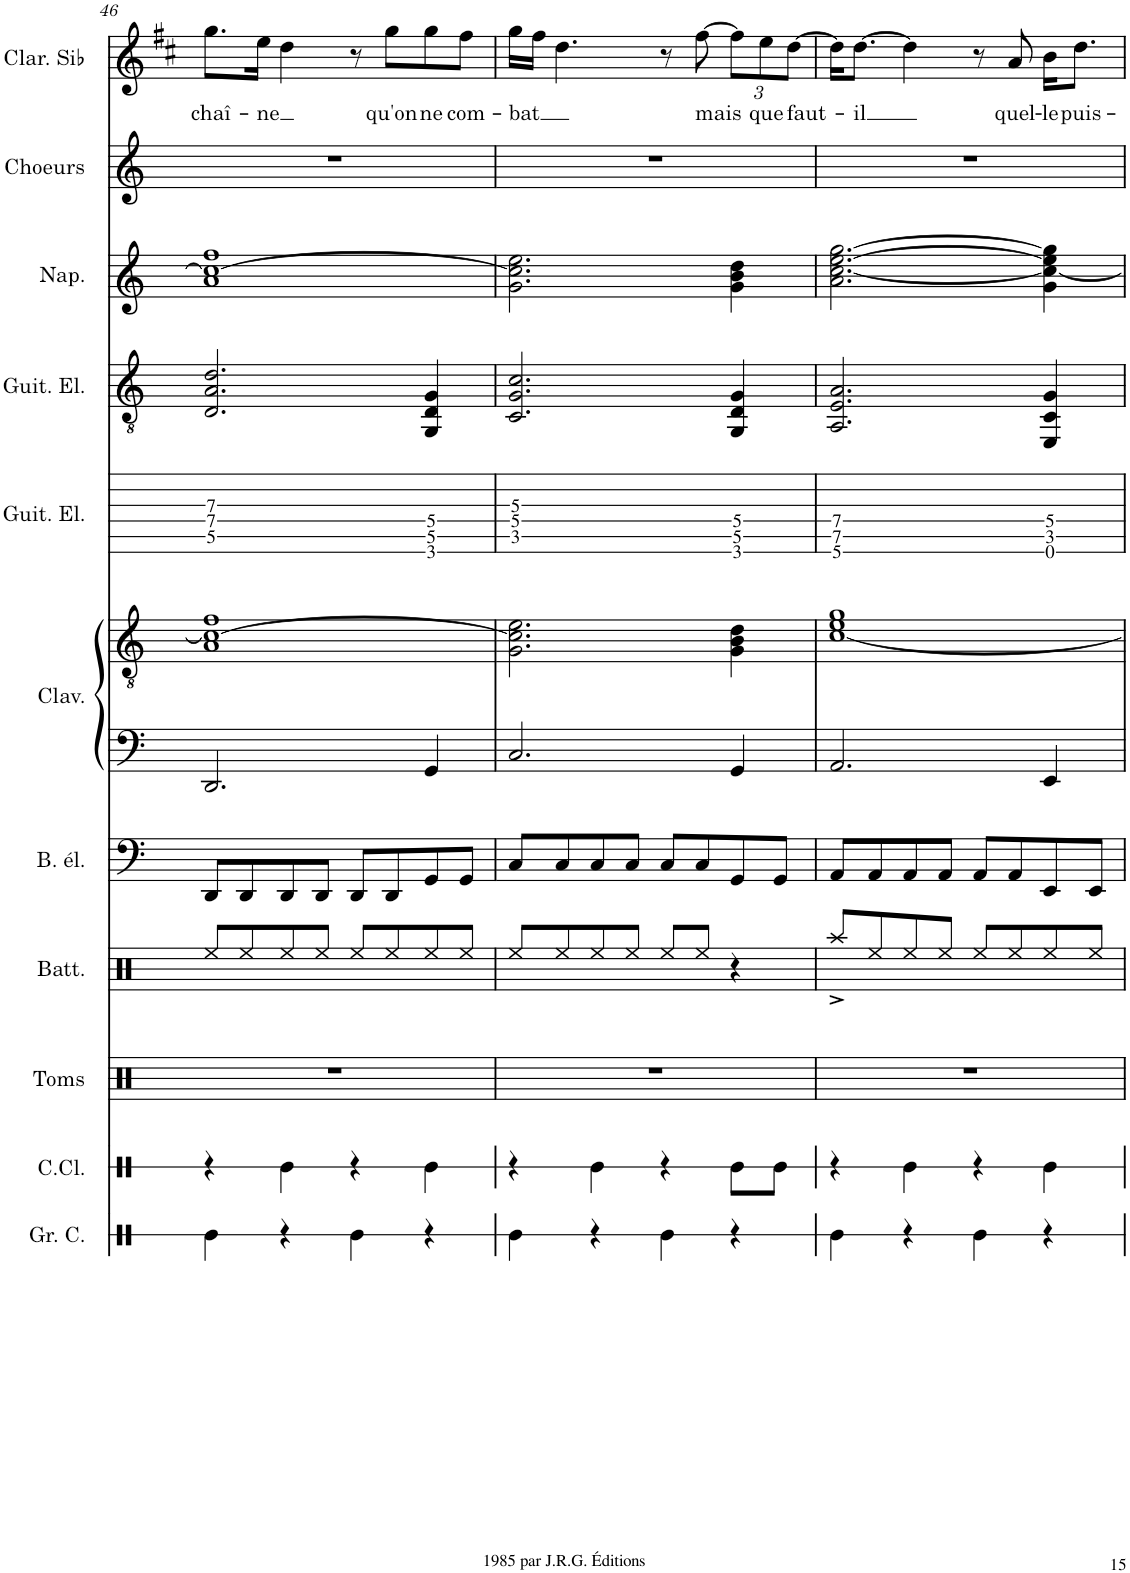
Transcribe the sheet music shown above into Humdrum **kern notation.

**kern	**kern	**kern	**kern	**kern	**kern	**kern	**kern	**kern	**kern	**kern	**kern	**text
*part11	*part10	*part9	*part8	*part7	*part6	*part6	*part5	*part4	*part3	*part2	*part1	*part1
*staff12	*staff11	*staff10	*staff9	*staff8	*staff7	*staff6	*staff5	*staff4	*staff3	*staff2	*staff1	*staff1
*I"Grosse caisse	*I"Caisse claire	*I"Toms	*I"Batterie	*I"Basse électrique	*I"Clavier	*	*I"Guitare électrique	*I"Guitare électrique	*I"Nappes	*I"Choeurs	*I"Clarinette en Sib	*
*I'Gr. C.	*I'C.Cl.	*I'Toms	*I'Batt.	*I'B. él.	*I'Clav.	*	*I'Guit. El.	*I'Guit. El.	*I'Nap.	*I'Choeurs	*I'Clar. Sib	*
!!LO:PB:g=z
*clefX	*clefX	*clefX	*clefX	*clefF4	*clefF4	*clefGv2	*	*clefGv2	*clefG2	*clefG2	*clefG2	*
*	*	*	*	*	*	*	*	*	*	*	*Trd1c2	*
*k[]	*k[]	*k[]	*k[]	*k[]	*k[]	*k[]	*k[]	*k[]	*k[]	*k[]	*k[f#c#]	*
*M4/4	*M4/4	*M4/4	*M4/4	*M4/4	*M4/4	*M4/4	*M4/4	*M4/4	*M4/4	*M4/4	*M4/4	*
=46	=46	=46	=46	=46	=46	=46	=46	=46	=46	=46	=46	=46
!	!	!	!	!	!	!	!	!	!	!	!	!LO:LY:b
4Re\	4r	1r	8Ree/L	8DD/L	2.DD/	1A 1c_ 1f	2.D 2.A 2.d	2.D/ 2.A/ 2.d/	1a 1cc_ 1ff	1r	8.gg\L	chaî-
.	.	.	8Ree/	8DD/	.	.	.	.	.	.	.	.
!	!	!	!	!	!	!	!	!	!	!	!	!LO:LY:b
.	.	.	.	.	.	.	.	.	.	.	16ee\Jk	-ne
4r	4Re\	.	8Ree/	8DD/	.	.	.	.	.	.	4dd\	.
.	.	.	8Ree/J	8DD/J	.	.	.	.	.	.	.	.
4Re\	4r	.	8Ree/L	8DD/L	.	.	.	.	.	.	8r	.
!	!	!	!	!	!	!	!	!	!	!	!	!LO:LY:b
.	.	.	8Ree/	8DD/	.	.	.	.	.	.	8gg\L	qu'on
!	!	!	!	!	!	!	!	!	!	!	!	!LO:LY:b
4r	4Re\	.	8Ree/	8GG/	4GG/	.	4GG 4D 4G	4GG/ 4D/ 4G/	.	.	8gg\	ne
!	!	!	!	!	!	!	!	!	!	!	!	!LO:LY:b
.	.	.	8Ree/J	8GG/J	.	.	.	.	.	.	8ff#\J	com-
=47	=47	=47	=47	=47	=47	=47	=47	=47	=47	=47	=47	=47
!	!	!	!	!	!	!	!	!	!	!	!	!LO:LY:b
4Re\	4r	1r	8Ree/L	8C/L	2.C/	2.G\ 2.c\] 2.e\	2.C 2.G 2.c	2.C/ 2.G/ 2.c/	2.g\ 2.cc\] 2.ee\	1r	16gg\LL	-bat
.	.	.	.	.	.	.	.	.	.	.	16ff#\JJ	.
.	.	.	8Ree/	8C/	.	.	.	.	.	.	4.dd\	.
4r	4Re\	.	8Ree/	8C/	.	.	.	.	.	.	.	.
.	.	.	8Ree/J	8C/J	.	.	.	.	.	.	.	.
4Re\	4r	.	8Ree/L	8C/L	.	.	.	.	.	.	8r	.
!	!	!	!	!	!	!	!	!	!	!	!	!LO:LY:b
.	.	.	8Ree/J	8C/	.	.	.	.	.	.	[8ff#\	mais
*	*	*	*	*	*	*	*	*	*	*	*Xbrackettup	*
4r	8Re\L	.	4r	8GG/	4GG/	4G\ 4B\ 4d\	4GG 4D 4G	4GG/ 4D/ 4G/	4g\ 4b\ 4dd\	.	12ff#\L]	.
!	!	!	!	!	!	!	!	!	!	!	!	!LO:LY:b
.	.	.	.	.	.	.	.	.	.	.	12ee\	que
.	8Re\J	.	.	8GG/J	.	.	.	.	.	.	.	.
!	!	!	!	!	!	!	!	!	!	!	!	!LO:LY:b
.	.	.	.	.	.	.	.	.	.	.	[12dd\J	faut-
=48	=48	=48	=48	=48	=48	=48	=48	=48	=48	=48	=48	=48
4Re\	4r	1r	8Raa^/L	8AA/L	2.AA/	[1c 1e 1g	2.AA 2.E 2.A	2.AA/ 2.E/ 2.A/	2.a\ [2.cc\ [2.ee\ [2.gg\	1r	16dd\KL]	.
!	!	!	!	!	!	!	!	!	!	!	!	!LO:LY:b
.	.	.	.	.	.	.	.	.	.	.	[8.dd\J	-il
.	.	.	8Ree/	8AA/	.	.	.	.	.	.	.	.
4r	4Re\	.	8Ree/	8AA/	.	.	.	.	.	.	4dd\]	.
.	.	.	8Ree/J	8AA/J	.	.	.	.	.	.	.	.
4Re\	4r	.	8Ree/L	8AA/L	.	.	.	.	.	.	8r	.
!	!	!	!	!	!	!	!	!	!	!	!	!LO:LY:b
.	.	.	8Ree/	8AA/	.	.	.	.	.	.	8a/	quel-
!	!	!	!	!	!	!	!	!	!	!	!	!LO:LY:b
4r	4Re\	.	8Ree/	8EE/	4EE/	.	4EE 4C 4G	4EE/ 4C/ 4G/	4g\ 4cc\_ 4ee\] 4gg\]	.	16b\KL	-le
!	!	!	!	!	!	!	!	!	!	!	!	!LO:LY:b
.	.	.	.	.	.	.	.	.	.	.	8.dd\J	puis-
.	.	.	8Ree/J	8EE/J	.	.	.	.	.	.	.	.
=	=	=	=	=	=	=	=	=	=	=	=	=
*-	*-	*-	*-	*-	*-	*-	*-	*-	*-	*-	*-	*-
